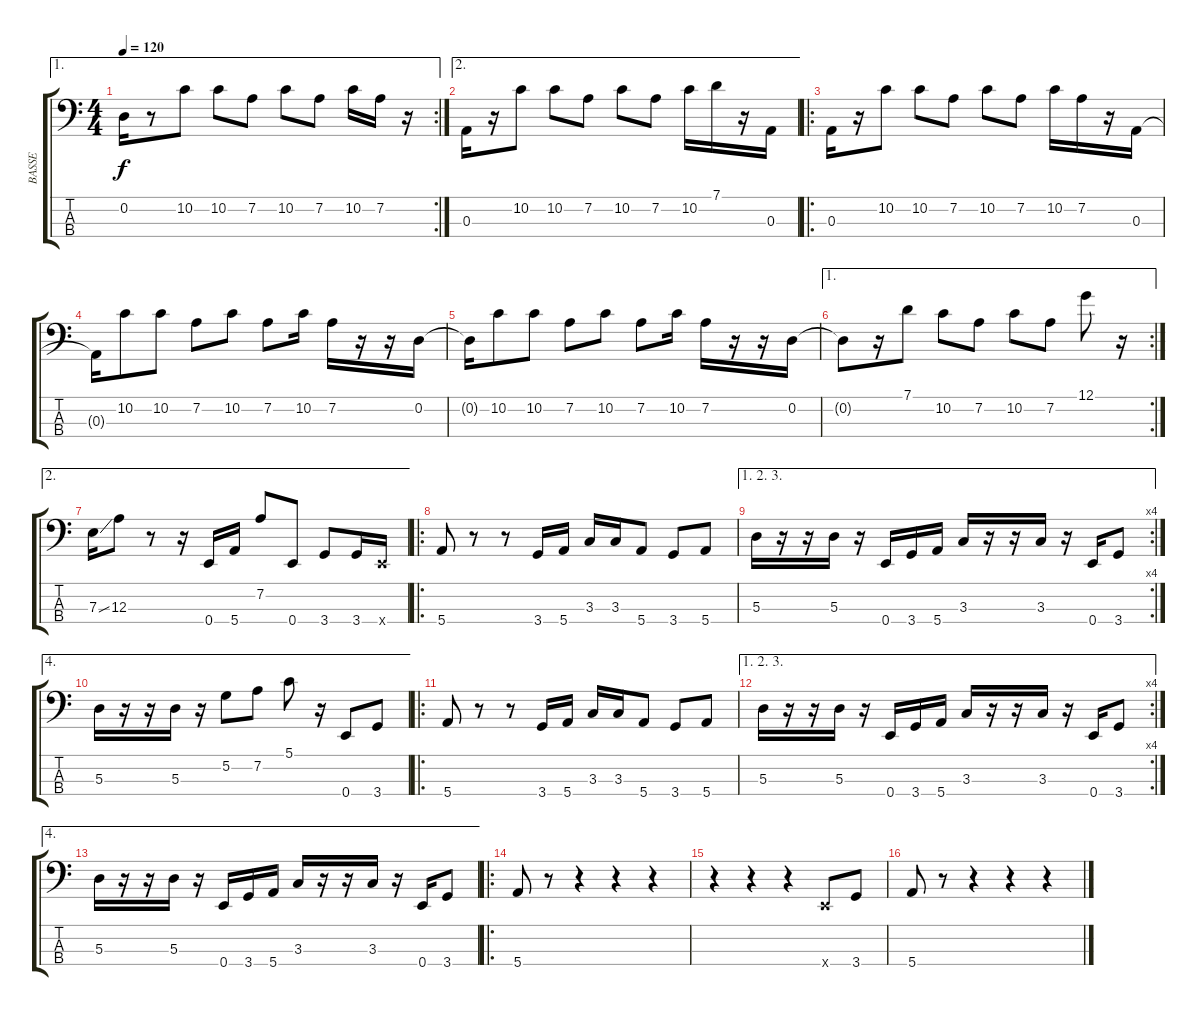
\track ("BASSE" "BASSE") {instrument electricbassfinger}
\staff {score tabs}
\tuning (G2 D2 A1 E1) {hide}
\ae 1
\rc 2
\ts (4 4)
\tempo 120
\clef f4
\ks c
0.2{t}.16{dy f} r.8 10.2.8 10.2.8 7.2.8 10.2.8 7.2.8 10.2.16 7.2.16 r.16 |
\ae 2
0.3{t}.16 r.16 10.2.8 10.2.8 7.2.8 10.2.8 7.2.8 10.2.16 7.1.16 r.16 0.3.16 |
\ro
0.3.16 r.16 10.2.8 10.2.8 7.2.8 10.2.8 7.2.8 10.2.16 7.2.16 r.16 0.3.16 |
0.3{t}.16 10.2.8 10.2.8 7.2.8 10.2.8 7.2.8 10.2.16 7.2.16 r.16 r.16 0.2.16 |
0.2{t}.16 10.2.8 10.2.8 7.2.8 10.2.8 7.2.8 10.2.16 7.2.16 r.16 r.16 0.2.16 |
\ae 1
\rc 2
0.2{t}.8 r.16 7.1.8 10.2.8 7.2.8 10.2.8 7.2.8 12.1.8 r.16 |
\ae 2
7.3{ss}.16 12.3.8 r.8 r.16 0.4.16 5.4.16 7.2.8 0.4.8 3.4.8 3.4.16 0.4{x}.16 |
\ro
5.4.8 r.8 r.8 3.4.16 5.4.16 3.3.16 3.3.16 5.4.8 3.4.8 5.4.8 |
\ae (1 2 3)
\rc 4
5.3.16 r.16 r.16 5.3.16 r.16 0.4.16 3.4.16 5.4.16 3.3.16 r.16 r.16 3.3.16 r.16 0.4.16 3.4.8 |
\ae 4
5.3.16 r.16 r.16 5.3.16 r.16 5.2.8 7.2.8 5.1.8 r.16 0.4.8 3.4.8 |
\ro
5.4.8 r.8 r.8 3.4.16 5.4.16 3.3.16 3.3.16 5.4.8 3.4.8 5.4.8 |
\ae (1 2 3)
\rc 4
5.3.16 r.16 r.16 5.3.16 r.16 0.4.16 3.4.16 5.4.16 3.3.16 r.16 r.16 3.3.16 r.16 0.4.16 3.4.8 |
\ae 4
5.3.16 r.16 r.16 5.3.16 r.16 0.4.16 3.4.16 5.4.16 3.3.16 r.16 r.16 3.3.16 r.16 0.4.16 3.4.8 |
\ro
5.4.8 r.8 r.4 r.4 r.4 |
r.4 r.4 r.4 0.4{x}.8 3.4.8 |
5.4.8 r.8 r.4 r.4 r.4
